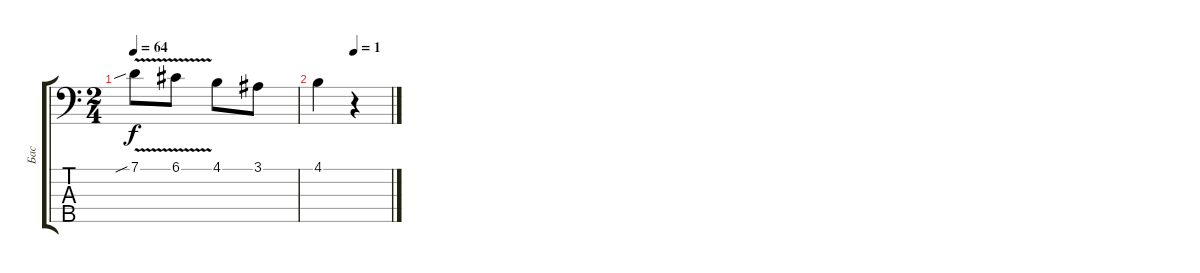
\track ("Бас" "Бас") {instrument electricbassfinger}
\staff {score tabs}
\tuning (G2 D2 A1 E1 B0) {hide}
\ts (2 4)
\tempo 64
\clef f4
\ks c
7.1{v sib}.8{dy f} 6.1{v}.8 4.1.8 3.1.8 |
\tempo (1 0.5)
4.1.4 r.4
